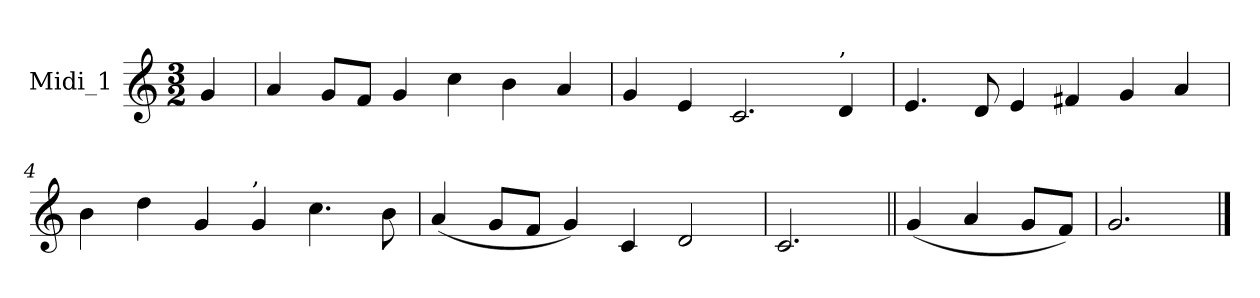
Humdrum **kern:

**kern
*part1
*staff1
*I"Midi_1
*clefG2
*k[]
*C:
*M3/2
=
4g
=1
4a
8gL
8fJ
4g
4cc
4b
4a
=2
4g
4e
2.c
!LO:TX:a:t=,
4d
=3
4.e
8d
4e
4f#X
4g
4a
!!LO:LB:g=z
=4
4b
4dd
4g
!LO:TX:a:t=,
4g
4.cc
8b
=5
(<4a
8gL
8fJ
4g)
4c
2d
=6
2.c
=7||
(<4g
4a
8gL
8fJ)
=8
2.g
==
*-
